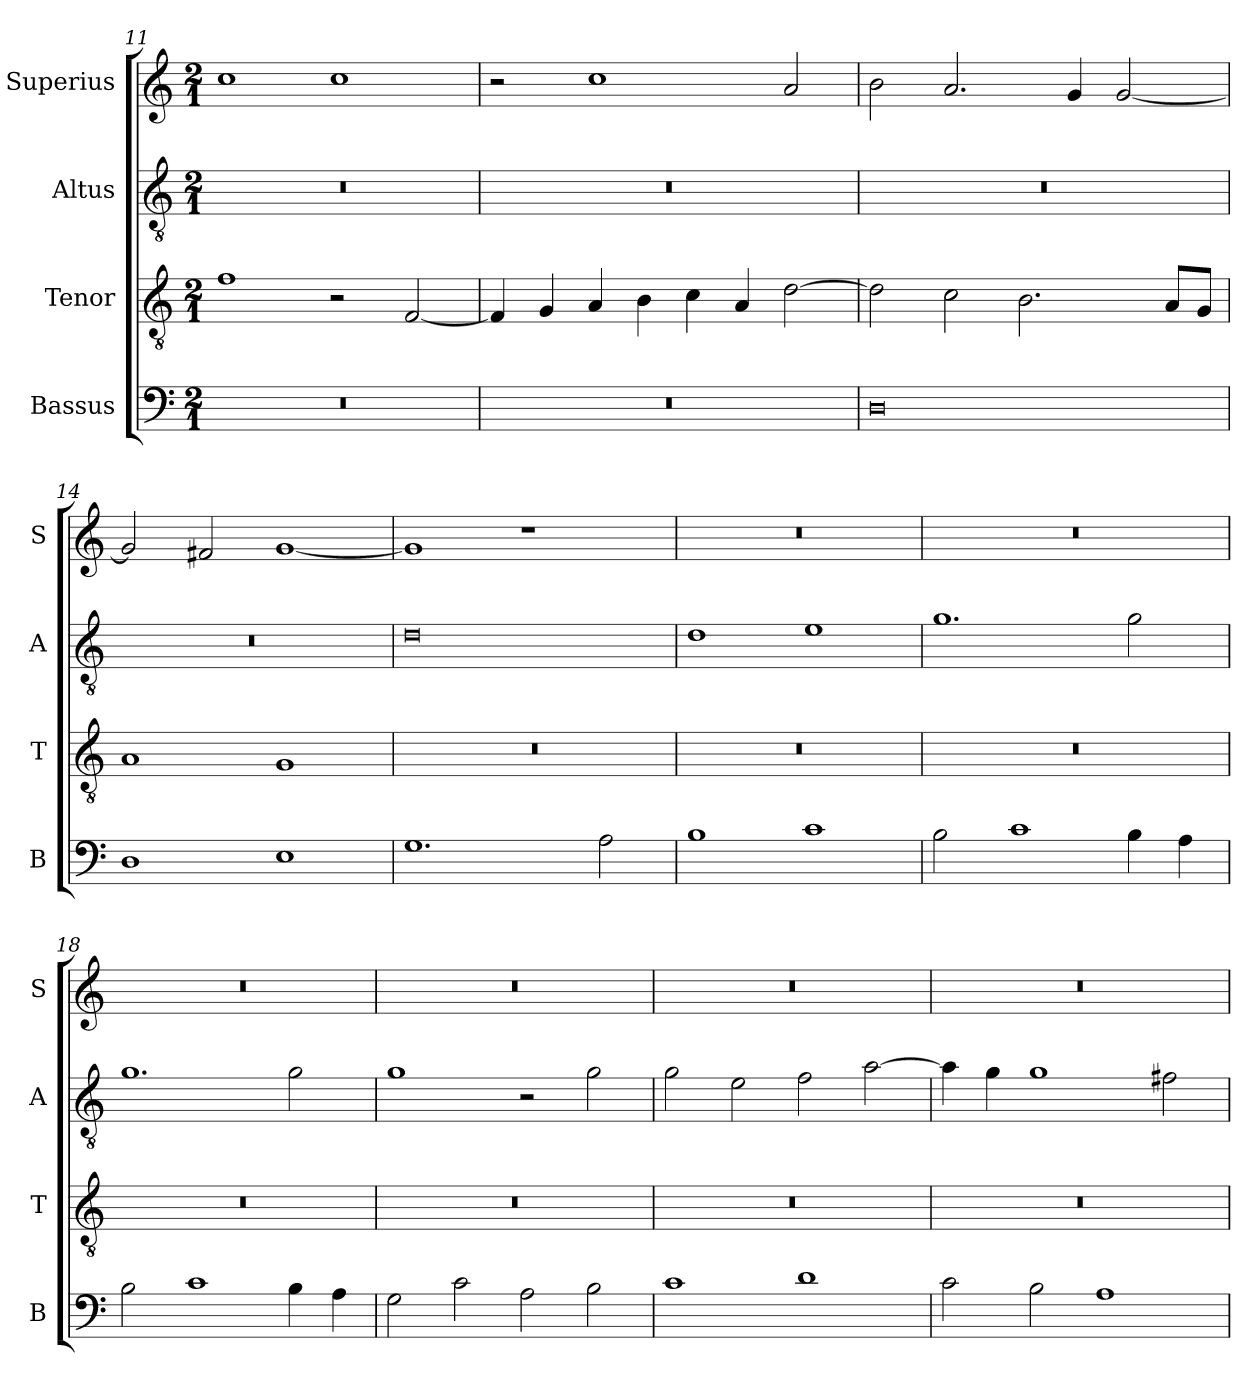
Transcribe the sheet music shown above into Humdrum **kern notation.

**kern	**kern	**kern	**kern
*part4	*part3	*part2	*part1
*staff4	*staff3	*staff2	*staff1
*I"Bassus	*I"Tenor	*I"Altus	*I"Superius
*I'B	*I'T	*I'A	*I'S
*clefF4	*clefGv2	*clefGv2	*clefG2
*k[]	*k[]	*k[]	*k[]
*C:	*C:	*C:	*C:
*M2/1	*M2/1	*M2/1	*M2/1
=11	=11	=11	=11
0r	1f	0r	1cc
.	2r	.	1cc
.	[2F	.	.
=12	=12	=12	=12
0r	4F]	0r	2r
.	4G	.	.
.	4A	.	1cc
.	4B	.	.
.	4c	.	.
.	4A	.	.
.	[2d	.	2a
=13	=13	=13	=13
0D	2d]	0r	2b
.	2c	.	2.a
.	2.B	.	.
.	.	.	4g
.	.	.	[2g
.	8AL	.	.
.	8GJ	.	.
=14	=14	=14	=14
1D	1A	0r	2g]
.	.	.	2f#X
1E	1G	.	[1g
=15	=15	=15	=15
1.G	0r	0d	1g]
.	.	.	1r
2A	.	.	.
=16	=16	=16	=16
1B	0r	1d	0r
1c	.	1e	.
=17	=17	=17	=17
2B	0r	1.g	0r
1c	.	.	.
4B	.	2g	.
4A	.	.	.
=18	=18	=18	=18
2B	0r	1.g	0r
1c	.	.	.
4B	.	2g	.
4A	.	.	.
=19	=19	=19	=19
2G	0r	1g	0r
2c	.	.	.
2A	.	2r	.
2B	.	2g	.
=20	=20	=20	=20
1c	0r	2g	0r
.	.	2e	.
1d	.	2f	.
.	.	[2a	.
=21	=21	=21	=21
2c	0r	4a]	0r
.	.	4g	.
2B	.	1g	.
1A	.	.	.
.	.	2f#X	.
=	=	=	=
*-	*-	*-	*-
